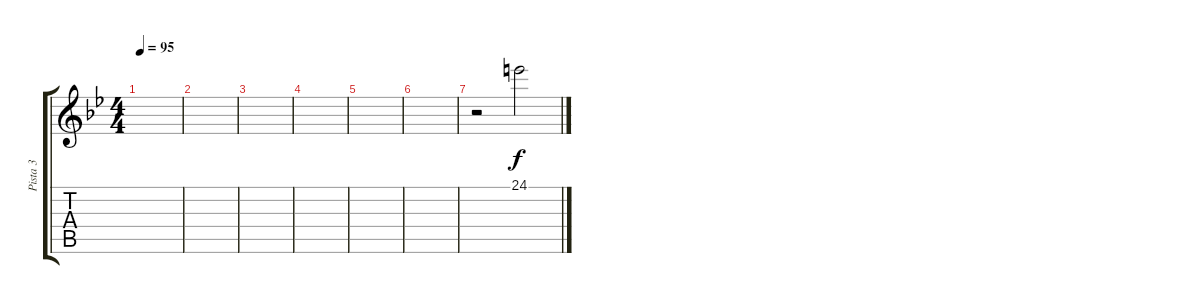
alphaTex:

\track ("Pista 3" "Pista 3") {instrument seashore}
\staff {score tabs}
\tuning (E4 B3 G3 D3 A2 E2) {hide}
\ts (4 4)
\tempo 95
\clef g2
\ks gminor
|
|
|
|
|
|
r.2 24.1.2
